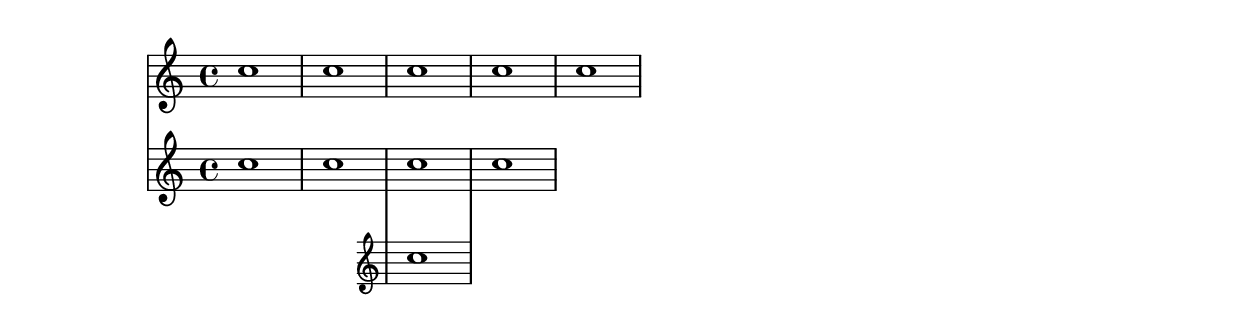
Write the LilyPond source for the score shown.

%% Do not edit this file; it is auto-generated from LSR http://lsr.dsi.unimi.it
%% This file is in the public domain.
\version "2.11.51"

\header {
  lsrtags = "staff-notation, contexts-and-engravers"

  texidoc = "
An extra staff can be added (possibly temporarily) after the start of a
piece.  

"
  doctitle = "Adding an extra staff"
} % begin verbatim
\score {
  <<
    \new Staff \relative c'' { c1 c c c c }
    \new StaffGroup \relative c'' {
      \new Staff {
        c1 c
        << c1 \new Staff { \once \override Staff.TimeSignature #'stencil = ##f c1 } >>
        c
      }
    }
  >>
}
